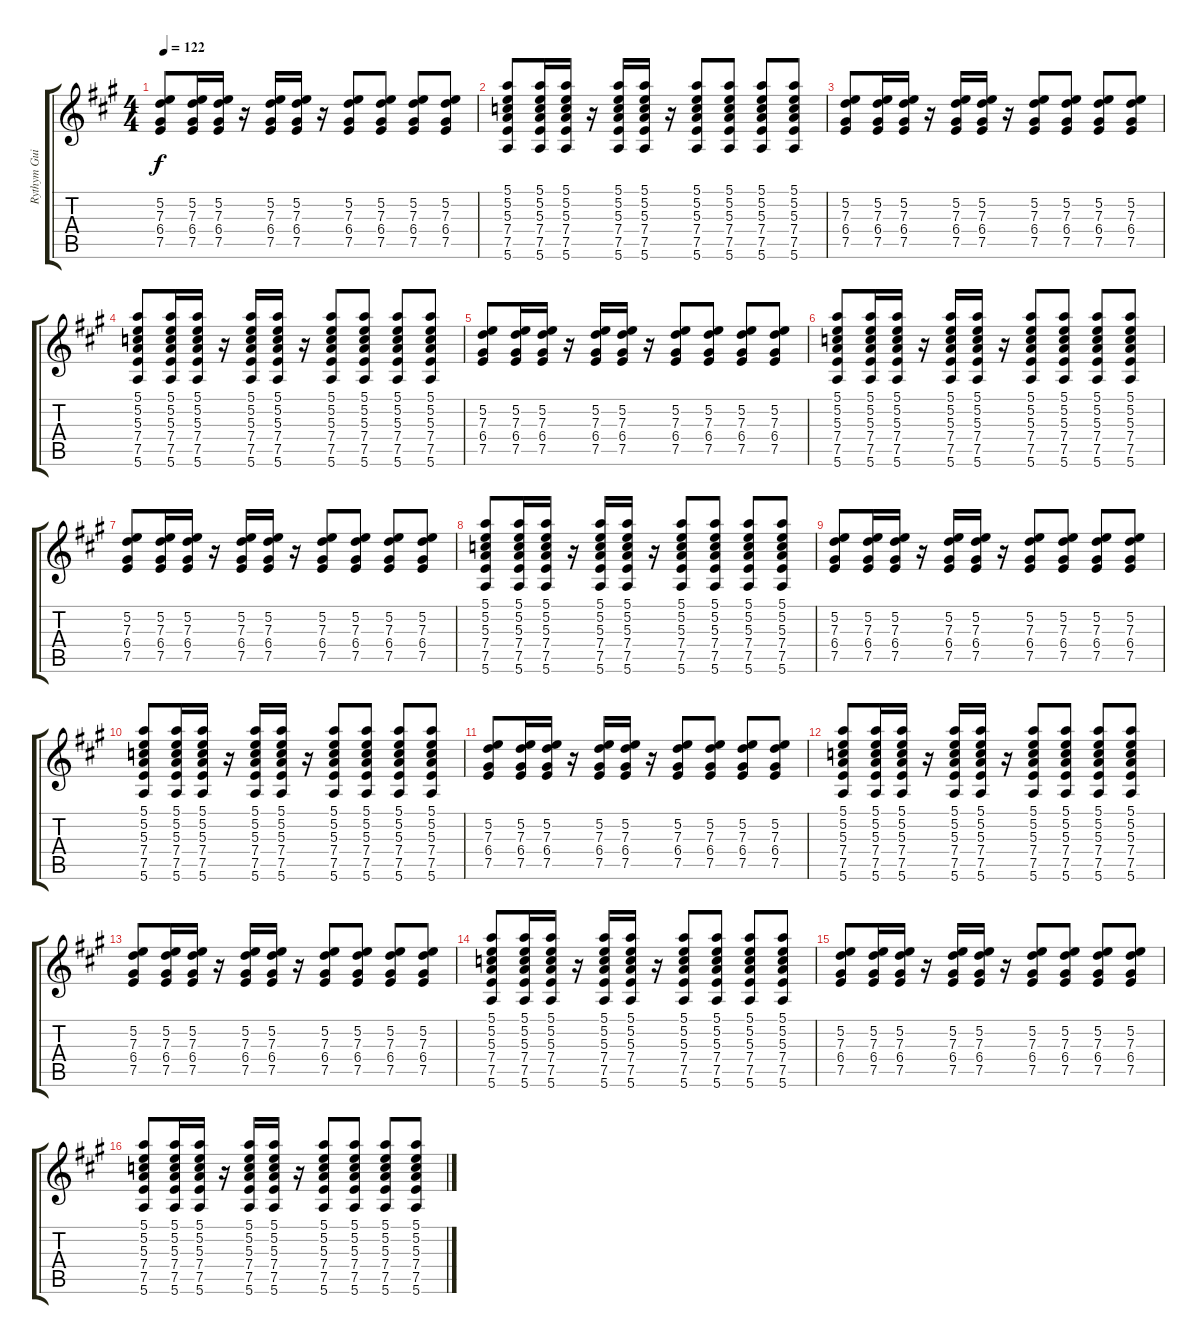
\track ("Rythym Guitar" "Rythym Gui") {instrument acousticguitarnylon}
\staff {score tabs}
\tuning (E4 B3 G3 D3 A2 E2) {hide}
\ts (4 4)
\tempo 122
\clef g2
\ks a
(5.2 7.3 6.4 7.5).8{dy f} (5.2 7.3 6.4 7.5).16 (5.2 7.3 6.4 7.5).16 r.16 (5.2 7.3 6.4 7.5).16 (5.2 7.3 6.4 7.5).16 r.16 (5.2 7.3 6.4 7.5).8 (5.2 7.3 6.4 7.5).8 (5.2 7.3 6.4 7.5).8 (5.2 7.3 6.4 7.5).8 |
(5.1 5.2 5.3 7.4 7.5 5.6).8 (5.1 5.2 5.3 7.4 7.5 5.6).16 (5.1 5.2 5.3 7.4 7.5 5.6).16 r.16 (5.1 5.2 5.3 7.4 7.5 5.6).16 (5.1 5.2 5.3 7.4 7.5 5.6).16 r.16 (5.1 5.2 5.3 7.4 7.5 5.6).8 (5.1 5.2 5.3 7.4 7.5 5.6).8 (5.1 5.2 5.3 7.4 7.5 5.6).8 (5.1 5.2 5.3 7.4 7.5 5.6).8 |
(5.2 7.3 6.4 7.5).8 (5.2 7.3 6.4 7.5).16 (5.2 7.3 6.4 7.5).16 r.16 (5.2 7.3 6.4 7.5).16 (5.2 7.3 6.4 7.5).16 r.16 (5.2 7.3 6.4 7.5).8 (5.2 7.3 6.4 7.5).8 (5.2 7.3 6.4 7.5).8 (5.2 7.3 6.4 7.5).8 |
(5.1 5.2 5.3 7.4 7.5 5.6).8 (5.1 5.2 5.3 7.4 7.5 5.6).16 (5.1 5.2 5.3 7.4 7.5 5.6).16 r.16 (5.1 5.2 5.3 7.4 7.5 5.6).16 (5.1 5.2 5.3 7.4 7.5 5.6).16 r.16 (5.1 5.2 5.3 7.4 7.5 5.6).8 (5.1 5.2 5.3 7.4 7.5 5.6).8 (5.1 5.2 5.3 7.4 7.5 5.6).8 (5.1 5.2 5.3 7.4 7.5 5.6).8 |
(5.2 7.3 6.4 7.5).8 (5.2 7.3 6.4 7.5).16 (5.2 7.3 6.4 7.5).16 r.16 (5.2 7.3 6.4 7.5).16 (5.2 7.3 6.4 7.5).16 r.16 (5.2 7.3 6.4 7.5).8 (5.2 7.3 6.4 7.5).8 (5.2 7.3 6.4 7.5).8 (5.2 7.3 6.4 7.5).8 |
(5.1 5.2 5.3 7.4 7.5 5.6).8 (5.1 5.2 5.3 7.4 7.5 5.6).16 (5.1 5.2 5.3 7.4 7.5 5.6).16 r.16 (5.1 5.2 5.3 7.4 7.5 5.6).16 (5.1 5.2 5.3 7.4 7.5 5.6).16 r.16 (5.1 5.2 5.3 7.4 7.5 5.6).8 (5.1 5.2 5.3 7.4 7.5 5.6).8 (5.1 5.2 5.3 7.4 7.5 5.6).8 (5.1 5.2 5.3 7.4 7.5 5.6).8 |
(5.2 7.3 6.4 7.5).8 (5.2 7.3 6.4 7.5).16 (5.2 7.3 6.4 7.5).16 r.16 (5.2 7.3 6.4 7.5).16 (5.2 7.3 6.4 7.5).16 r.16 (5.2 7.3 6.4 7.5).8 (5.2 7.3 6.4 7.5).8 (5.2 7.3 6.4 7.5).8 (5.2 7.3 6.4 7.5).8 |
(5.1 5.2 5.3 7.4 7.5 5.6).8 (5.1 5.2 5.3 7.4 7.5 5.6).16 (5.1 5.2 5.3 7.4 7.5 5.6).16 r.16 (5.1 5.2 5.3 7.4 7.5 5.6).16 (5.1 5.2 5.3 7.4 7.5 5.6).16 r.16 (5.1 5.2 5.3 7.4 7.5 5.6).8 (5.1 5.2 5.3 7.4 7.5 5.6).8 (5.1 5.2 5.3 7.4 7.5 5.6).8 (5.1 5.2 5.3 7.4 7.5 5.6).8 |
(5.2 7.3 6.4 7.5).8 (5.2 7.3 6.4 7.5).16 (5.2 7.3 6.4 7.5).16 r.16 (5.2 7.3 6.4 7.5).16 (5.2 7.3 6.4 7.5).16 r.16 (5.2 7.3 6.4 7.5).8 (5.2 7.3 6.4 7.5).8 (5.2 7.3 6.4 7.5).8 (5.2 7.3 6.4 7.5).8 |
(5.1 5.2 5.3 7.4 7.5 5.6).8 (5.1 5.2 5.3 7.4 7.5 5.6).16 (5.1 5.2 5.3 7.4 7.5 5.6).16 r.16 (5.1 5.2 5.3 7.4 7.5 5.6).16 (5.1 5.2 5.3 7.4 7.5 5.6).16 r.16 (5.1 5.2 5.3 7.4 7.5 5.6).8 (5.1 5.2 5.3 7.4 7.5 5.6).8 (5.1 5.2 5.3 7.4 7.5 5.6).8 (5.1 5.2 5.3 7.4 7.5 5.6).8 |
(5.2 7.3 6.4 7.5).8 (5.2 7.3 6.4 7.5).16 (5.2 7.3 6.4 7.5).16 r.16 (5.2 7.3 6.4 7.5).16 (5.2 7.3 6.4 7.5).16 r.16 (5.2 7.3 6.4 7.5).8 (5.2 7.3 6.4 7.5).8 (5.2 7.3 6.4 7.5).8 (5.2 7.3 6.4 7.5).8 |
(5.1 5.2 5.3 7.4 7.5 5.6).8 (5.1 5.2 5.3 7.4 7.5 5.6).16 (5.1 5.2 5.3 7.4 7.5 5.6).16 r.16 (5.1 5.2 5.3 7.4 7.5 5.6).16 (5.1 5.2 5.3 7.4 7.5 5.6).16 r.16 (5.1 5.2 5.3 7.4 7.5 5.6).8 (5.1 5.2 5.3 7.4 7.5 5.6).8 (5.1 5.2 5.3 7.4 7.5 5.6).8 (5.1 5.2 5.3 7.4 7.5 5.6).8 |
(5.2 7.3 6.4 7.5).8 (5.2 7.3 6.4 7.5).16 (5.2 7.3 6.4 7.5).16 r.16 (5.2 7.3 6.4 7.5).16 (5.2 7.3 6.4 7.5).16 r.16 (5.2 7.3 6.4 7.5).8 (5.2 7.3 6.4 7.5).8 (5.2 7.3 6.4 7.5).8 (5.2 7.3 6.4 7.5).8 |
(5.1 5.2 5.3 7.4 7.5 5.6).8 (5.1 5.2 5.3 7.4 7.5 5.6).16 (5.1 5.2 5.3 7.4 7.5 5.6).16 r.16 (5.1 5.2 5.3 7.4 7.5 5.6).16 (5.1 5.2 5.3 7.4 7.5 5.6).16 r.16 (5.1 5.2 5.3 7.4 7.5 5.6).8 (5.1 5.2 5.3 7.4 7.5 5.6).8 (5.1 5.2 5.3 7.4 7.5 5.6).8 (5.1 5.2 5.3 7.4 7.5 5.6).8 |
(5.2 7.3 6.4 7.5).8 (5.2 7.3 6.4 7.5).16 (5.2 7.3 6.4 7.5).16 r.16 (5.2 7.3 6.4 7.5).16 (5.2 7.3 6.4 7.5).16 r.16 (5.2 7.3 6.4 7.5).8 (5.2 7.3 6.4 7.5).8 (5.2 7.3 6.4 7.5).8 (5.2 7.3 6.4 7.5).8 |
(5.1 5.2 5.3 7.4 7.5 5.6).8 (5.1 5.2 5.3 7.4 7.5 5.6).16 (5.1 5.2 5.3 7.4 7.5 5.6).16 r.16 (5.1 5.2 5.3 7.4 7.5 5.6).16 (5.1 5.2 5.3 7.4 7.5 5.6).16 r.16 (5.1 5.2 5.3 7.4 7.5 5.6).8 (5.1 5.2 5.3 7.4 7.5 5.6).8 (5.1 5.2 5.3 7.4 7.5 5.6).8 (5.1 5.2 5.3 7.4 7.5 5.6).8
